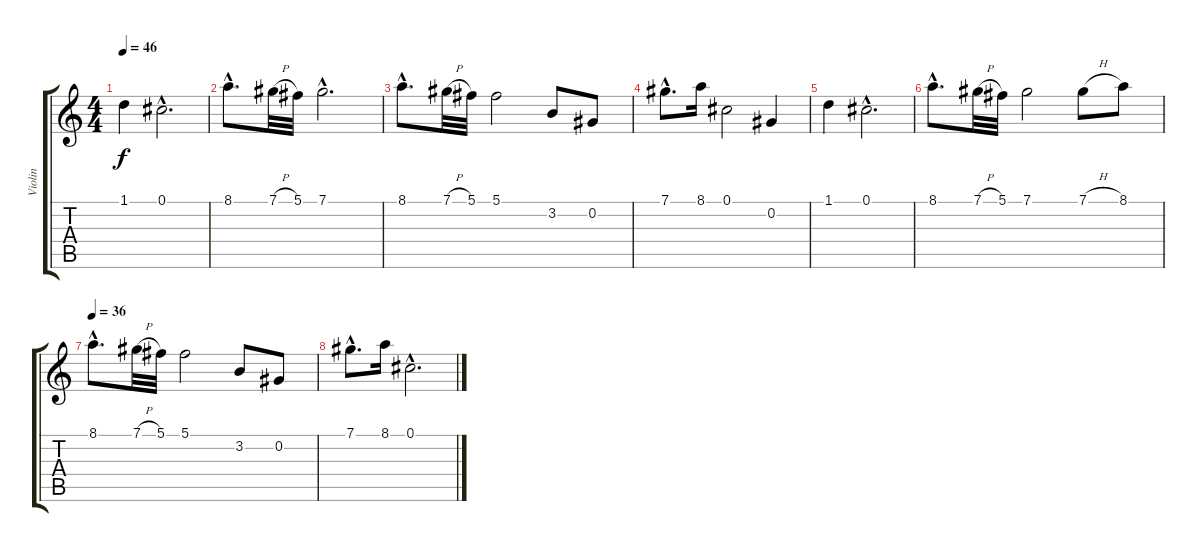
\track ("Violin" "Violin") {instrument violin}
\staff {score tabs}
\tuning (Db5 Ab4 E4 B3 Gb3 Db3) {hide}
\ts (4 4)
\tempo 46
\clef g2
\ks c
1.1.4{dy f} 0.1{hac}.2{d} |
8.1{hac}.8{d} 7.1{h}.32 5.1.32 7.1{hac}.2{d} |
8.1{hac}.8{d} 7.1{h}.32 5.1.32 5.1.2 3.2.8 0.2.8 |
7.1{hac}.8{d} 8.1.16 0.1.2 0.2.4 |
1.1.4 0.1{hac}.2{d} |
8.1{hac}.8{d} 7.1{h}.32 5.1.32 7.1.2 7.1{h}.8 8.1.8 |
\tempo 36
8.1{hac}.8{d} 7.1{h}.32 5.1.32 5.1.2 3.2.8 0.2.8 |
7.1{hac}.8{d} 8.1.16 0.1{hac}.2{d volume 0}
